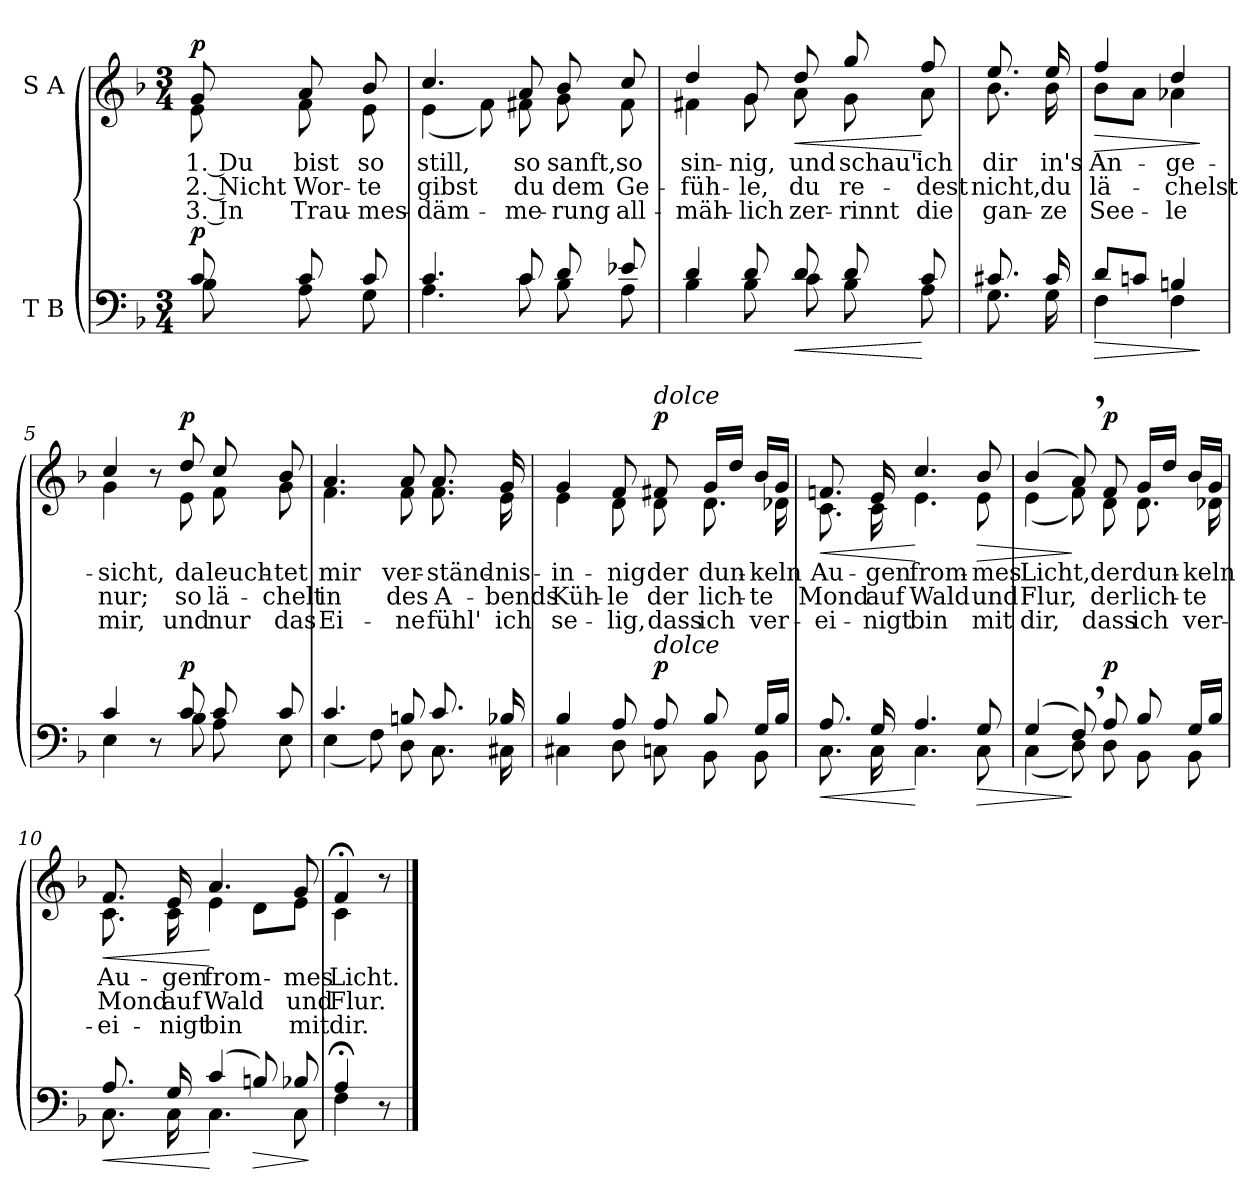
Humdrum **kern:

**kern	**dynam	**kern	**text	**text	**text	**dynam
*part2	*part2	*part1	*part1	*part1	*part1	*part1
*staff2	*staff2	*staff1	*staff1	*staff1	*staff1	*staff1
*I"T B	*	*I"S A	*	*	*	*
*clefF4	*	*clefG2	*	*	*	*
*k[b-]	*	*k[b-]	*	*	*	*
*M3/4	*	*M3/4	*	*	*	*
=1	=1	=1	=1	=1	=1	=1
*^	*	*	*	*	*	*
!	!	!	!LO:TX:a:B:t=Sehr innig	!	!	!	!
!	!	!LO:DY:a	!	!LO:LY:b	!LO:LY:b	!LO:LY:b	!LO:DY:a
*	*	*	*^	*	*	*	*
8c/	8B-\	p	8g/	8e\	1. Du	2. Nicht	3. In	p
!	!	!	!	!	!LO:LY:b	!LO:LY:b	!LO:LY:b	!
8c/	8A\	.	8a/	8f\	bist	Wor-	Trau-	.
!	!	!	!	!	!LO:LY:b	!LO:LY:b	!LO:LY:b	!
8c/	8G\	.	8b-/	8e\	so	-te	-mes-	.
=2	=2	=2	=2	=2	=2	=2	=2	=2
!	!	!	!	!	!LO:LY:b	!LO:LY:b	!LO:LY:b	!
4.c/	4.A\	.	4.cc/	(4e\	still,	gibst	-däm-	.
.	.	.	.	8f\)	.	.	.	.
!	!	!	!	!	!LO:LY:b	!LO:LY:b	!LO:LY:b	!
8c/	8c\	.	8a/	8f#X\	so	du	-me-	.
!	!	!	!	!	!LO:LY:b	!LO:LY:b	!LO:LY:b	!
8d/	8B-\	.	8b-/	8g\	sanft,	dem	-rung	.
!	!	!	!	!	!LO:LY:b	!LO:LY:b	!LO:LY:b	!
8e-X/	8A\	.	8cc/	8f#\	so	Ge-	all-	.
=3	=3	=3	=3	=3	=3	=3	=3	=3
!	!	!	!	!	!LO:LY:b	!LO:LY:b	!LO:LY:b	!
4d/	4B-\	.	4dd/	4f#X\	sin-	-füh-	-mäh-	.
!	!	!	!	!	!LO:LY:b	!LO:LY:b	!LO:LY:b	!
8d/	8B-\	.	8g/	8g\	-nig,	-le,	-lich	.
!	!	!LO:HP:b	!	!	!LO:LY:b	!LO:LY:b	!LO:LY:b	!LO:HP:b
8d/	8c\	<	8dd/	8a\	und	du	zer-	<
!	!	!	!	!	!LO:LY:b	!LO:LY:b	!LO:LY:b	!
8d/	8B-\	.	8gg/	8g\	schau'	re-	-rinnt	.
!	!	!	!	!	!LO:LY:b	!LO:LY:b	!LO:LY:b	!
8c/	8A\	[	8ff/	8a\	ich	-dest	die	[
=4	=4	=4	=4	=4	=4	=4	=4	=4
!	!	!	!	!	!LO:LY:b	!LO:LY:b	!LO:LY:b	!
8.c#X/	8.G\	.	8.ee/	8.b-\	dir	nicht,	gan-	.
!	!	!	!	!	!LO:LY:b	!LO:LY:b	!LO:LY:b	!
16c#/	16G\	.	16ee/	16b-\	in's	du	-ze	.
!!LO:LB:g=z	!!
=4X1	=4X1	=4X1	=4X1	=4X1	=4X1	=4X1	=4X1	=4X1
!	!	!LO:HP:b	!	!	!LO:LY:b	!LO:LY:b	!LO:LY:b	!LO:HP:b
8d/L	4F\	>	4ff/	8b-\L	An-	lä-	See-	>
8cn/J	.	.	.	8a\J	.	.	.	.
!	!	!	!	!	!LO:LY:b	!LO:LY:b	!LO:LY:b	!
4Bn/	4F\	.	4dd/	4a-X\	-ge-	-chelst	-le	.
*v	*v	*	*	*	*	*	*	*
*	*	*v	*v	*	*	*	*
.	]	.	.	.	.	]
=5	=5	=5	=5	=5	=5	=5
*^	*	*	*	*	*	*
!	!	!	!	!LO:LY:b	!LO:LY:b	!LO:LY:b	!
*	*	*	*^	*	*	*	*
4c/	4E\	.	4cc/	4g\	-sicht,	nur;	mir,	.
8r	8ryy	.	8r	8ryy	.	.	.	.
!	!	!LO:DY:a	!	!	!LO:LY:b	!LO:LY:b	!LO:LY:b	!LO:DY:a
8c/	8B-\	p	8dd/	8e\	da	so	und	p
!	!	!	!	!	!LO:LY:b	!LO:LY:b	!LO:LY:b	!
8c/	8A\	.	8cc/	8f\	leuch-	lä-	nur	.
!	!	!	!	!	!LO:LY:b	!LO:LY:b	!LO:LY:b	!
8c/	8E\	.	8b-/	8g\	-tet	-chelt	das	.
=6	=6	=6	=6	=6	=6	=6	=6	=6
!	!	!	!	!	!LO:LY:b	!LO:LY:b	!LO:LY:b	!
4.c/	(4E\	.	4.a/	4.f\	mir	in	Ei-	.
.	8F\)	.	.	.	.	.	.	.
!	!	!	!	!	!LO:LY:b	!LO:LY:b	!LO:LY:b	!
8Bn/	8D\	.	8a/	8f\	ver-	des	-ne	.
!	!	!	!	!	!LO:LY:b	!LO:LY:b	!LO:LY:b	!
8.c/	8.C\	.	8.a/	8.f\	-ständ-	A-	fühl'	.
!	!	!	!	!	!LO:LY:b	!LO:LY:b	!LO:LY:b	!
16B-X/	16C#X\	.	16g/	16e\	-nis-	-bends	ich	.
=7	=7	=7	=7	=7	=7	=7	=7	=7
!	!	!	!	!	!LO:LY:b	!LO:LY:b	!LO:LY:b	!
4B-/	4C#X\	.	4g/	4e\	-in-	Küh-	se-	.
!	!	!	!	!	!LO:LY:b	!LO:LY:b	!LO:LY:b	!
8A/	8D\	.	8f/	8d\	-nig	-le	-lig,	.
!	!	!	!LO:TX:a:i:t=dolce	!	!	!	!	!
!LO:TX:a:i:t=dolce	!	!	!	!	!	!	!	!
!	!	!LO:DY:a	!	!	!LO:LY:b	!LO:LY:b	!LO:LY:b	!LO:DY:a
8A/	8Cn\	p	8f#X/	8d\	der	der	dass	p
!	!	!	!	!	!LO:LY:b	!LO:LY:b	!LO:LY:b	!
8B-/	8BB-\	.	16g/LL	8.d\	dun-	lich-	ich	.
.	.	.	16dd/JJ	.	.	.	.	.
!	!	!	!	!	!LO:LY:b	!LO:LY:b	!LO:LY:b	!
16G/LL	8BB-\	.	16b-/LL	.	-keln	-te	ver-	.
16B-/JJ	.	.	16g/JJ	16d-X\	.	.	.	.
!!LO:LB:g=z	!!
=8	=8	=8	=8	=8	=8	=8	=8	=8
!	!	!LO:HP:b	!	!	!LO:LY:b	!LO:LY:b	!LO:LY:b	!LO:HP:b
8.A/	8.C\	<	8.fn/	8.c\	Au-	Mond	-ei-	<
!	!	!	!	!	!LO:LY:b	!LO:LY:b	!LO:LY:b	!
16G/	16C\	.	16e/	16c\	-gen	auf	-nigt	.
!	!	!	!	!	!LO:LY:b	!LO:LY:b	!LO:LY:b	!
4.A/	4.C\	[	4.cc/	4.e\	from-	Wald	bin	[
!	!	!LO:HP:b	!	!	!LO:LY:b	!LO:LY:b	!LO:LY:b	!LO:HP:b
8G/	8C\	>	8b-/	8e\	-mes	und	mit	>
=9	=9	=9	=9	=9	=9	=9	=9	=9
!	!	!	!	!	!LO:LY:b	!LO:LY:b	!LO:LY:b	!
(4G/	(4C\	.	(4b-/	(4e\	Licht,	Flur,	dir,	.
8F,/)	8D\)	]	8a,/)	8f\)	.	.	.	]
!	!	!LO:DY:a	!	!	!LO:LY:b	!LO:LY:b	!LO:LY:b	!LO:DY:a
8A/	8D\	p	8f/	8d\	der	der	dass	p
!	!	!	!	!	!LO:LY:b	!LO:LY:b	!LO:LY:b	!
8B-/	8BB-\	.	16g/LL	8.d\	dun-	lich-	ich	.
.	.	.	16dd/JJ	.	.	.	.	.
!	!	!	!	!	!LO:LY:b	!LO:LY:b	!LO:LY:b	!
16G/LL	8BB-\	.	16b-/LL	.	-keln	-te	ver-	.
16B-/JJ	.	.	16g/JJ	16d-X\	.	.	.	.
=10	=10	=10	=10	=10	=10	=10	=10	=10
!	!	!LO:HP:b	!	!	!LO:LY:b	!LO:LY:b	!LO:LY:b	!LO:HP:b
8.A/	8.C\	<	8.f/	8.c\	Au-	Mond	-ei-	<
!	!	!	!	!	!LO:LY:b	!LO:LY:b	!LO:LY:b	!
16G/	16C\	.	16e/	16c\	-gen	auf	-nigt	.
!	!	!	!	!	!LO:LY:b	!LO:LY:b	!LO:LY:b	!
(4c/	4.C\	[	4.a/	4e\	from-	Wald	bin	[
!	!	!LO:HP:b	!	!	!	!	!	!
8Bn/)	.	>	.	8d\L	.	.	.	.
!	!	!	!	!	!LO:LY:b	!LO:LY:b	!LO:LY:b	!
8B-X/	8C\	.	8g/	8e\J	-mes	und	mit	.
*v	*v	*	*	*	*	*	*	*
*	*	*v	*v	*	*	*	*
.	]	.	.	.	.	.
=11	=11	=11	=11	=11	=11	=11
*^	*	*	*	*	*	*
!	!	!	!	!LO:LY:b	!LO:LY:b	!LO:LY:b	!
*	*	*	*^	*	*	*	*
4A;</	4F\	.	4f;</	4c\	Licht.	Flur.	dir.	.
8r	8ryy	.	8r	8ryy	.	.	.	.
*v	*v	*	*	*	*	*	*	*
*	*	*v	*v	*	*	*	*
==	==	==	==	==	==	==
*-	*-	*-	*-	*-	*-	*-
